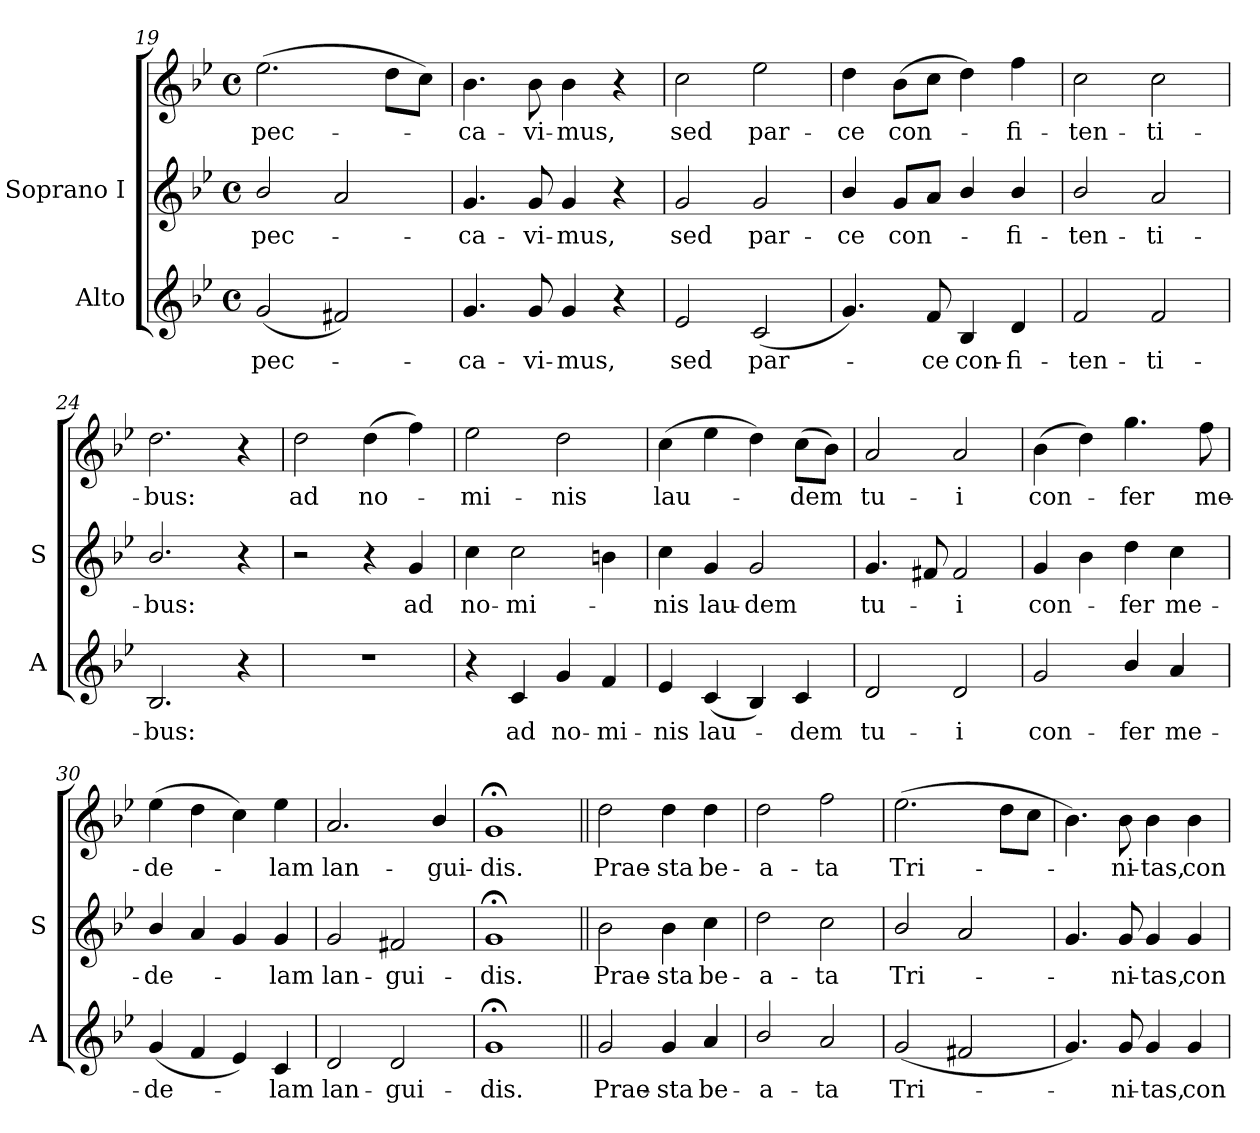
**kern	**text	**kern	**text	**kern	**text
*part2	*part2	*part1	*part1	*part1	*part1
*staff3	*staff3	*staff2	*staff2	*staff1	*staff1
*I"Alto	*	*I"Soprano I	*	*	*
*I'A	*	*I'S	*	*	*
*clefG2	*	*clefG2	*	*clefG2	*
*k[b-e-]	*	*k[b-e-]	*	*k[b-e-]	*
*B-:	*	*B-:	*	*B-:	*
*M4/4	*	*M4/4	*	*M4/4	*
*met(c)	*	*met(c)	*	*met(c)	*
=19	=19	=19	=19	=19	=19
!	!LO:LY:b	!	!LO:LY:b	!	!LO:LY:b
(<2g	pec-	2b-/	pec-	(>2.ee-	pec-
2f#X)	.	2a	.	.	.
.	.	.	.	8ddL	.
.	.	.	.	8ccJ)	.
=20	=20	=20	=20	=20	=20
!	!LO:LY:b	!	!LO:LY:b	!	!LO:LY:b
4.g	ca-	4.g	ca-	4.b-	ca-
!	!LO:LY:b	!	!LO:LY:b	!	!LO:LY:b
8g	-vi-	8g	-vi-	8b-	-vi-
!	!LO:LY:b	!	!LO:LY:b	!	!LO:LY:b
4g	-mus,	4g	-mus,	4b-	-mus,
4r	.	4r	.	4r	.
=21	=21	=21	=21	=21	=21
!	!LO:LY:b	!	!LO:LY:b	!	!LO:LY:b
2e-	sed	2g	-sed	2cc	sed
!	!LO:LY:b	!	!LO:LY:b	!	!LO:LY:b
(<2c	par-	2g	par-	2ee-	par-
=22	=22	=22	=22	=22	=22
!	!	!	!LO:LY:b	!	!LO:LY:b
4.g)	.	4b-/	-ce	4dd	-ce
!	!	!	!LO:LY:b	!	!LO:LY:b
.	.	8gL	con-	(>8b-L	con-
!	!LO:LY:b	!	!	!	!
8f	ce	8aJ	.	8ccJ	.
!	!LO:LY:b	!	!	!	!
4B-	con-	4b-/	.	4dd)	.
!	!LO:LY:b	!	!LO:LY:b	!	!LO:LY:b
4d	-fi-	4b-/	fi-	4ff	fi-
=23	=23	=23	=23	=23	=23
!	!LO:LY:b	!	!LO:LY:b	!	!LO:LY:b
2f	-ten-	2b-/	-ten-	2cc	-ten-
!	!LO:LY:b	!	!LO:LY:b	!	!LO:LY:b
2f	-ti-	2a	-ti-	2cc	-ti-
=24	=24	=24	=24	=24	=24
!	!LO:LY:b	!	!LO:LY:b	!	!LO:LY:b
2.B-	-bus:	2.b-/	bus:	2.dd	-bus:
4r	.	4r	.	4r	.
!!LO:LB:g=z
=25	=25	=25	=25	=25	=25
!	!	!	!	!	!LO:LY:b
1r	.	2r	.	2dd	ad
!	!	!	!	!	!LO:LY:b
.	.	4r	.	(>4dd	no-
!	!	!	!LO:LY:b	!	!
.	.	4g	ad	4ff)	.
=26	=26	=26	=26	=26	=26
!	!	!	!LO:LY:b	!	!LO:LY:b
4r	.	4cc	no-	2ee-	mi-
!	!LO:LY:b	!	!LO:LY:b	!	!
4c	ad	2cc	-mi-	.	.
!	!LO:LY:b	!	!	!	!LO:LY:b
4g	no-	.	.	2dd	-nis
!	!LO:LY:b	!	!	!	!
4f	-mi-	4bn	.	.	.
=27	=27	=27	=27	=27	=27
!	!LO:LY:b	!	!LO:LY:b	!	!LO:LY:b
4e-	-nis	4cc	nis	(>4cc	lau-
!	!LO:LY:b	!	!LO:LY:b	!	!
(<4c	lau-	4g	lau-	4ee-	.
!	!	!	!LO:LY:b	!	!
4B-)	.	2g	-dem	4dd)	.
!	!LO:LY:b	!	!	!	!LO:LY:b
4c	dem	.	.	(>8ccL	dem
.	.	.	.	8b-J)	.
=28	=28	=28	=28	=28	=28
!	!LO:LY:b	!	!LO:LY:b	!	!LO:LY:b
2d	tu-	4.g	tu-	2a	tu-
.	.	8f#X	.	.	.
!	!LO:LY:b	!	!LO:LY:b	!	!LO:LY:b
2d	-i	2f#	i	2a	-i
=29	=29	=29	=29	=29	=29
!	!LO:LY:b	!	!LO:LY:b	!	!LO:LY:b
2g	con-	4g	-con-	(>4b-	con-
.	.	4b-	.	4dd)	.
!	!LO:LY:b	!	!LO:LY:b	!	!LO:LY:b
4b-/	-fer	4dd	fer	4.gg	fer
!	!LO:LY:b	!	!LO:LY:b	!	!
4a	me-	4cc	me-	.	.
!	!	!	!	!	!LO:LY:b
.	.	.	.	8ff	me-
=30	=30	=30	=30	=30	=30
!	!LO:LY:b	!	!LO:LY:b	!	!LO:LY:b
(<4g	-de-	4b-/	de-	(>4ee-	-de-
4f	.	4a	.	4dd	.
4e-)	.	4g	.	4cc)	.
!	!LO:LY:b	!	!LO:LY:b	!	!LO:LY:b
4c	lam	4g	lam	4ee-	lam
=31	=31	=31	=31	=31	=31
!	!LO:LY:b	!	!LO:LY:b	!	!LO:LY:b
2d	lan-	2g	-lan-	2.a	lan-
!	!LO:LY:b	!	!LO:LY:b	!	!
2d	-gui-	2f#X	-gui-	.	.
!	!	!	!	!	!LO:LY:b
.	.	.	.	4b-/	-gui-
=32	=32	=32	=32	=32	=32
!	!LO:LY:b	!	!LO:LY:b	!	!LO:LY:b
1g;<	-dis.	1g;<	dis.	1g;<	-dis.
!!LO:LB:g=z
=33||	=33||	=33||	=33||	=33||	=33||
!	!LO:LY:b	!	!LO:LY:b	!	!LO:LY:b
2g	Prae-	2b-	-Prae-	2dd	Prae-
!	!LO:LY:b	!	!LO:LY:b	!	!LO:LY:b
4g	-sta	4b-	-sta	4dd	-sta
!	!LO:LY:b	!	!LO:LY:b	!	!LO:LY:b
4a	be-	4cc	be-	4dd	be-
=34	=34	=34	=34	=34	=34
!	!LO:LY:b	!	!LO:LY:b	!	!LO:LY:b
2b-/	-a-	2dd	a-	2dd	-a-
!	!LO:LY:b	!	!LO:LY:b	!	!LO:LY:b
2a	-ta	2cc	-ta	2ff	-ta
=35	=35	=35	=35	=35	=35
!	!LO:LY:b	!	!LO:LY:b	!	!LO:LY:b
(<2g	Tri-	2b-/	Tri-	(>2.ee-	Tri-
2f#X	.	2a	.	.	.
.	.	.	.	8ddL	.
.	.	.	.	8ccJ	.
=36	=36	=36	=36	=36	=36
4.g)	.	4.g	.	4.b-)	.
!	!LO:LY:b	!	!LO:LY:b	!	!LO:LY:b
8g	ni-	8g	-ni-	8b-	ni-
!	!LO:LY:b	!	!LO:LY:b	!	!LO:LY:b
4g	-tas,	4g	-tas,	4b-	-tas,
!	!LO:LY:b	!	!LO:LY:b	!	!LO:LY:b
4g	con-	4g	con-	4b-	con-
=	=	=	=	=	=
*-	*-	*-	*-	*-	*-
